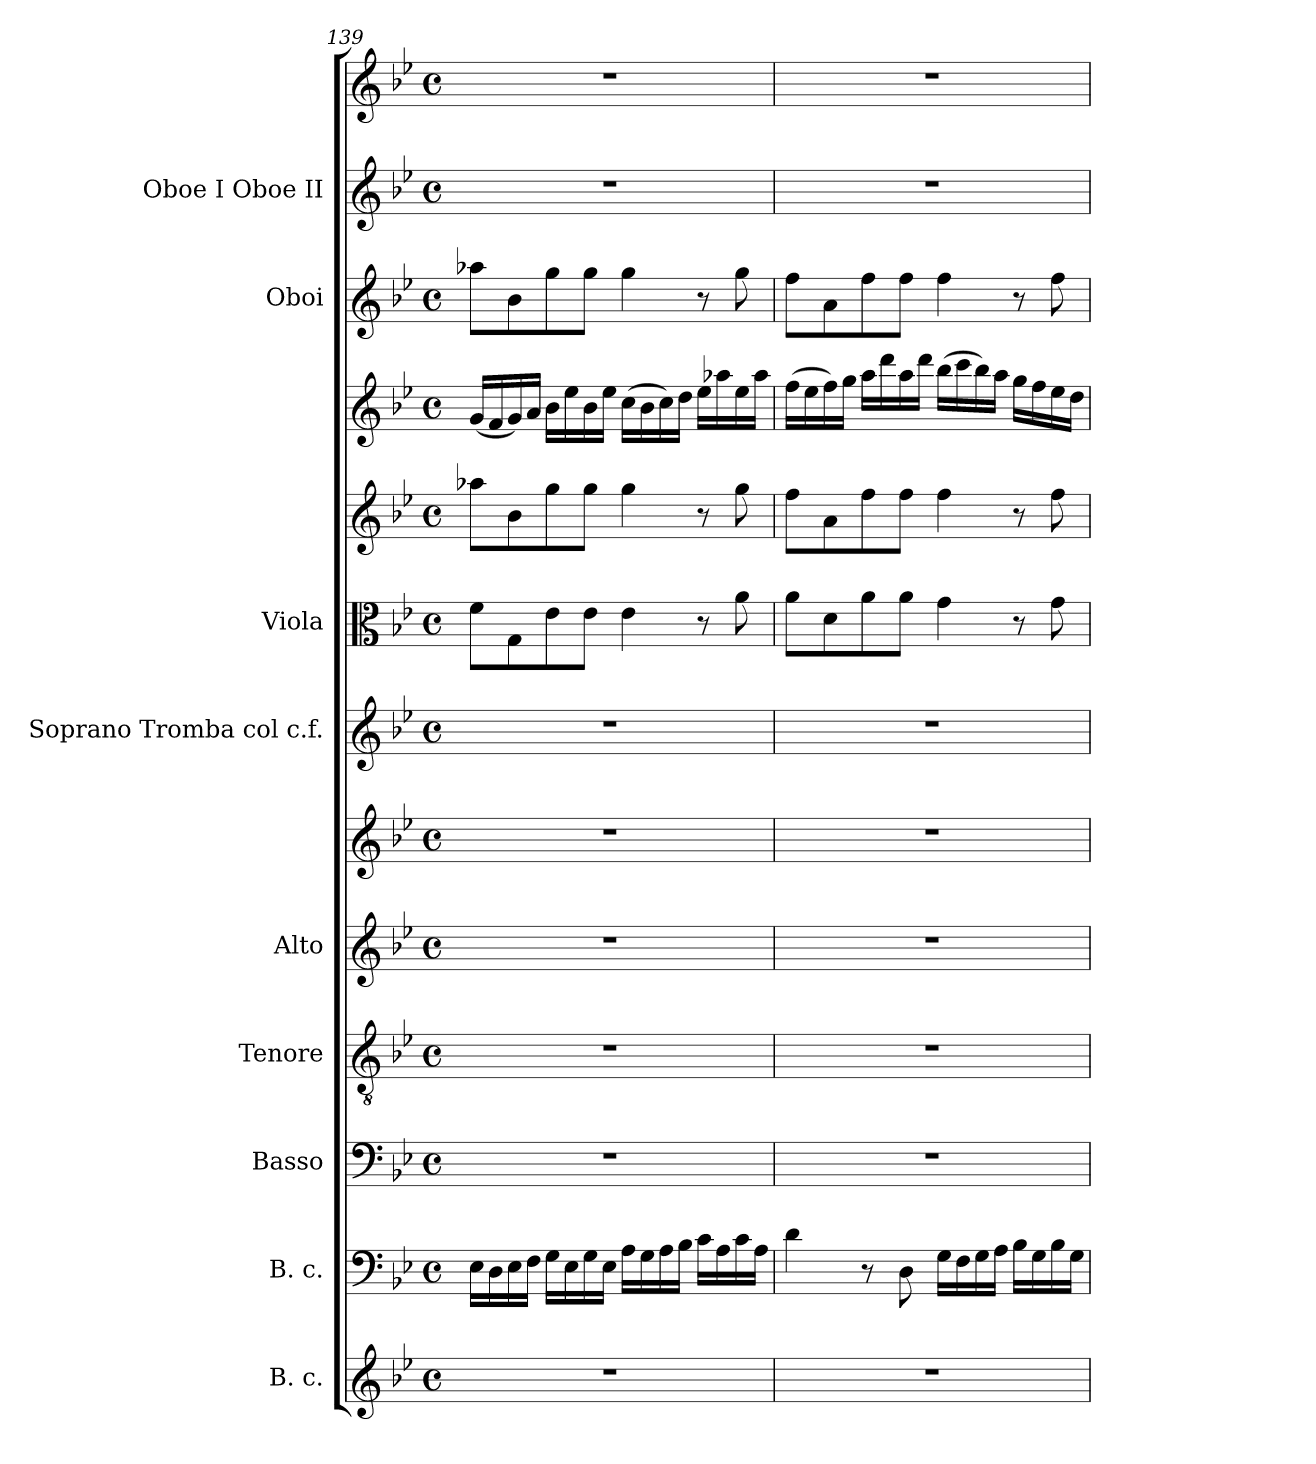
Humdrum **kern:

**kern	**kern	**kern	**kern	**kern	**kern	**kern	**kern	**kern	**kern	**kern	**kern	**kern
*part12	*part11	*part10	*part9	*part8	*part7	*part6	*part5	*part4	*part3	*part2	*part1	*part1
*staff13	*staff12	*staff11	*staff10	*staff9	*staff8	*staff7	*staff6	*staff5	*staff4	*staff3	*staff2	*staff1
*I"B. c.	*I"B. c.	*I"Basso	*I"Tenore	*I"Alto	*	*I"Soprano Tromba col c.f.	*I"Viola	*	*	*I"Oboi	*I"Oboe I Oboe II	*
*	*I'B. c.	*I'Basso	*I'Tenore	*I'Alto	*	*I'Soprano	*I'Viola	*	*	*	*I'Ob	*
*clefG2	*clefF4	*clefF4	*clefGv2	*clefG2	*clefG2	*clefG2	*clefC3	*clefG2	*clefG2	*clefG2	*clefG2	*clefG2
*k[b-e-]	*k[b-e-]	*k[b-e-]	*k[b-e-]	*k[b-e-]	*k[b-e-]	*k[b-e-]	*k[b-e-]	*k[b-e-]	*k[b-e-]	*k[b-e-]	*k[b-e-]	*k[b-e-]
*B-:	*B-:	*B-:	*B-:	*B-:	*B-:	*B-:	*B-:	*B-:	*B-:	*B-:	*B-:	*B-:
*M4/4	*M4/4	*M4/4	*M4/4	*M4/4	*M4/4	*M4/4	*M4/4	*M4/4	*M4/4	*M4/4	*M4/4	*M4/4
*met(c)	*met(c)	*met(c)	*met(c)	*met(c)	*met(c)	*met(c)	*met(c)	*met(c)	*met(c)	*met(c)	*met(c)	*met(c)
=139	=139	=139	=139	=139	=139	=139	=139	=139	=139	=139	=139	=139
1r	16E-\LL	1r	1r	1r	1r	1r	8f\L	8aa-X\L	(<16g/LL	8aa-X\L	1r	1r
.	16D\	.	.	.	.	.	.	.	16f/	.	.	.
.	16E-\	.	.	.	.	.	8G\	8b-\	16g/)	8b-\	.	.
.	16F\JJ	.	.	.	.	.	.	.	16a/JJ	.	.	.
.	16G>\LL	.	.	.	.	.	8e-\	8gg\	16b-\LL	8gg\	.	.
.	16E-\	.	.	.	.	.	.	.	16ee-\	.	.	.
.	16G\	.	.	.	.	.	8e-\J	8gg\J	16b-\	8gg\J	.	.
.	16E-\JJ	.	.	.	.	.	.	.	16ee-\JJ	.	.	.
.	16A\LL	.	.	.	.	.	4e-\	4gg\	(>16cc\LL	4gg\	.	.
.	16G\	.	.	.	.	.	.	.	16b-\	.	.	.
.	16A\	.	.	.	.	.	.	.	16cc\)	.	.	.
.	16B-\JJ	.	.	.	.	.	.	.	16dd\JJ	.	.	.
.	16c>\LL	.	.	.	.	.	8r	8r	16ee-\LL	8r	.	.
.	16A\	.	.	.	.	.	.	.	16aa-\	.	.	.
.	16c\	.	.	.	.	.	8a\	8gg\	16ee-\	8gg\	.	.
.	16A\JJ	.	.	.	.	.	.	.	16aa-\JJ	.	.	.
=140	=140	=140	=140	=140	=140	=140	=140	=140	=140	=140	=140	=140
1r	4d\	1r	1r	1r	1r	1r	8a\L	8ff\L	(>16ff\LL	8ff\L	1r	1r
.	.	.	.	.	.	.	.	.	16ee-\	.	.	.
.	.	.	.	.	.	.	8d\	8a\	16ff\)	8a\	.	.
.	.	.	.	.	.	.	.	.	16gg\JJ	.	.	.
.	8r	.	.	.	.	.	8a\	8ff\	16aa\LL	8ff\	.	.
.	.	.	.	.	.	.	.	.	16ddd\	.	.	.
.	8D\	.	.	.	.	.	8a\J	8ff\J	16aa\	8ff\J	.	.
.	.	.	.	.	.	.	.	.	16ddd\JJ	.	.	.
.	16G\LL	.	.	.	.	.	4g\	4ff\	(>16bb-\LL	4ff\	.	.
.	16F\	.	.	.	.	.	.	.	16ccc\	.	.	.
.	16G\	.	.	.	.	.	.	.	16bb-\)	.	.	.
.	16A\JJ	.	.	.	.	.	.	.	16aa\JJ	.	.	.
.	16B-\LL	.	.	.	.	.	8r	8r	16gg\LL	8r	.	.
.	16G\	.	.	.	.	.	.	.	16ff\	.	.	.
.	16B-\	.	.	.	.	.	8g\	8ff\	16ee-\	8ff\	.	.
.	16G\JJ	.	.	.	.	.	.	.	16dd\JJ	.	.	.
=	=	=	=	=	=	=	=	=	=	=	=	=
*-	*-	*-	*-	*-	*-	*-	*-	*-	*-	*-	*-	*-
